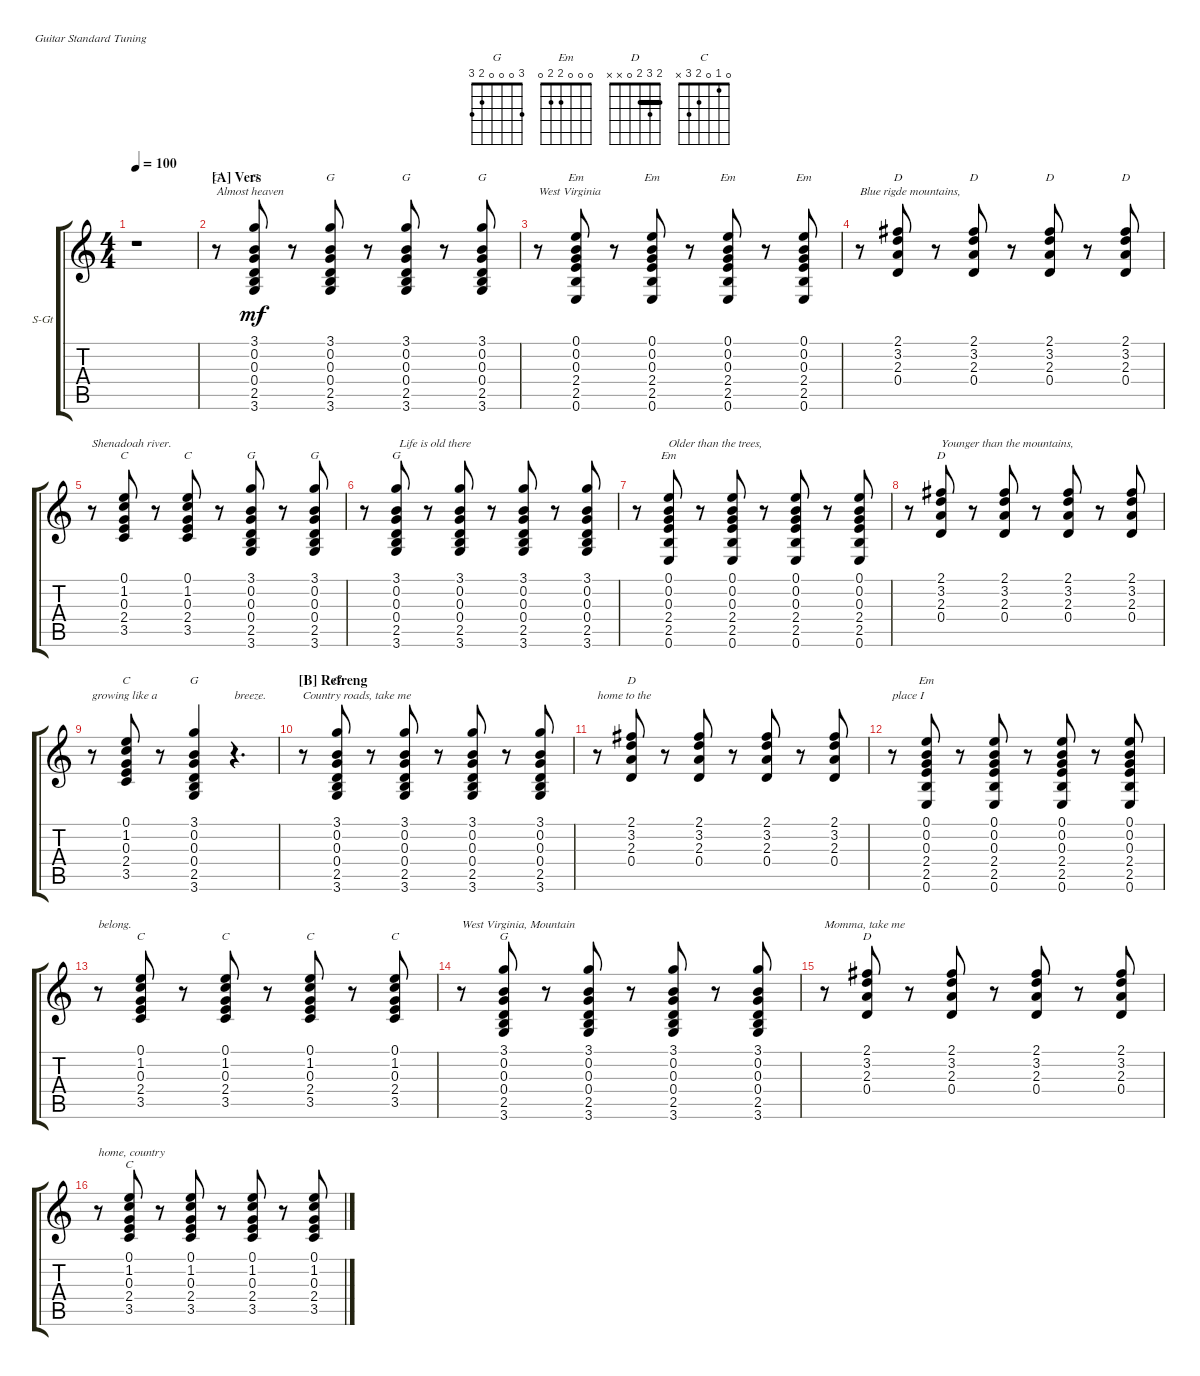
\defaultSystemsLayout 4
\bracketExtendMode groupsimilarinstruments
\firstSystemTrackNameOrientation horizontal
\otherSystemsTrackNameOrientation horizontal
\track ("Steel Guitar" "S-Gt") {mute instrument acousticguitarsteel}
\staff {score tabs}
\tuning (E4 B3 G3 D3 A2 E2)
\chord ("G" 3 0 0 0 2 3)
\chord ("Em" 0 0 0 2 2 0)
\chord ("D" 2 3 2 0 x x) {barre 2}
\chord ("C" 0 1 0 2 3 x)
\ts (4 4)
\tempo 100
\clef g2
\ks c
r.1{dy mf instrument acousticguitarsteel} |
\section ("A" "Vers")
r.8{ch "G" txt "Almost heaven"} (3.6 2.5 0.4 0.3 0.2 3.1).8{ch "G"} r.8 (3.6 2.5 0.4 0.3 0.2 3.1).8{ch "G"} r.8 (3.6 2.5 0.4 0.3 0.2 3.1).8{ch "G"} r.8 (3.6 2.5 0.4 0.3 0.2 3.1).8{ch "G"} |
r.8{txt "West Virginia"} (0.6 2.5 2.4 0.3 0.2 0.1).8{ch "Em"} r.8 (0.6 2.5 2.4 0.3 0.2 0.1).8{ch "Em"} r.8 (0.6 2.5 2.4 0.3 0.2 0.1).8{ch "Em"} r.8 (0.6 2.5 2.4 0.3 0.2 0.1).8{ch "Em"} |
r.8{txt "Blue rigde mountains,"} (0.4 2.3 3.2 2.1).8{ch "D"} r.8 (0.4 2.3 3.2 2.1).8{ch "D"} r.8 (0.4 2.3 3.2 2.1).8{ch "D"} r.8 (0.4 2.3 3.2 2.1).8{ch "D"} |
r.8{txt "Shenadoah river."} (3.5 2.4 0.3 1.2 0.1).8{ch "C"} r.8 (3.5 2.4 0.3 1.2 0.1).8{ch "C"} r.8 (3.6 2.5 0.4 0.3 0.2 3.1).8{ch "G"} r.8 (3.6 2.5 0.4 0.3 0.2 3.1).8{ch "G"} |
r.8 (3.6 2.5 0.4 0.3 0.2 3.1).8{ch "G" txt " Life is old there"} r.8 (3.6 2.5 0.4 0.3 0.2 3.1).8 r.8 (3.6 2.5 0.4 0.3 0.2 3.1).8 r.8 (3.6 2.5 0.4 0.3 0.2 3.1).8 |
r.8 (0.6 2.5 2.4 0.3 0.2 0.1).8{ch "Em" txt "Older than the trees,"} r.8 (0.6 2.5 2.4 0.3 0.2 0.1).8 r.8 (0.6 2.5 2.4 0.3 0.2 0.1).8 r.8 (0.6 2.5 2.4 0.3 0.2 0.1).8 |
r.8 (0.4 2.3 3.2 2.1).8{ch "D" txt "Younger than the mountains,"} r.8 (0.4 2.3 3.2 2.1).8 r.8 (0.4 2.3 3.2 2.1).8 r.8 (0.4 2.3 3.2 2.1).8 |
r.8{txt "growing like a"} (3.5 2.4 0.3 1.2 0.1).8{ch "C"} r.8 (3.6 2.5 0.4 0.3 0.2 3.1).4{ch "G"} r.4{d txt "breeze."} |
\section ("B" "Refreng")
r.8{txt "Country roads, take me"} (3.6 2.5 0.4 0.3 0.2 3.1).8{ch "G"} r.8 (3.6 2.5 0.4 0.3 0.2 3.1).8 r.8 (3.6 2.5 0.4 0.3 0.2 3.1).8 r.8 (3.6 2.5 0.4 0.3 0.2 3.1).8 |
r.8{txt "home to the"} (0.4 2.3 3.2 2.1).8{ch "D"} r.8 (0.4 2.3 3.2 2.1).8 r.8 (0.4 2.3 3.2 2.1).8 r.8 (0.4 2.3 3.2 2.1).8 |
r.8{txt "place I"} (0.6 2.5 2.4 0.3 0.2 0.1).8{ch "Em"} r.8 (0.6 2.5 2.4 0.3 0.2 0.1).8 r.8 (0.6 2.5 2.4 0.3 0.2 0.1).8 r.8 (0.6 2.5 2.4 0.3 0.2 0.1).8 |
r.8{txt "belong."} (3.5 2.4 0.3 1.2 0.1).8{ch "C"} r.8 (3.5 2.4 0.3 1.2 0.1).8{ch "C"} r.8 (3.5 2.4 0.3 1.2 0.1).8{ch "C"} r.8 (3.5 2.4 0.3 1.2 0.1).8{ch "C"} |
r.8{txt "West Virginia, Mountain"} (3.6 2.5 0.4 0.3 0.2 3.1).8{ch "G"} r.8 (3.6 2.5 0.4 0.3 0.2 3.1).8 r.8 (3.6 2.5 0.4 0.3 0.2 3.1).8 r.8 (3.6 2.5 0.4 0.3 0.2 3.1).8 |
r.8{txt "Momma, take me"} (0.4 2.3 3.2 2.1).8{ch "D"} r.8 (0.4 2.3 3.2 2.1).8 r.8 (0.4 2.3 3.2 2.1).8 r.8 (0.4 2.3 3.2 2.1).8 |
r.8{txt "home, country"} (3.5 2.4 0.3 1.2 0.1).8{ch "C"} r.8 (3.5 2.4 0.3 1.2 0.1).8 r.8 (3.5 2.4 0.3 1.2 0.1).8 r.8 (3.5 2.4 0.3 1.2 0.1).8
